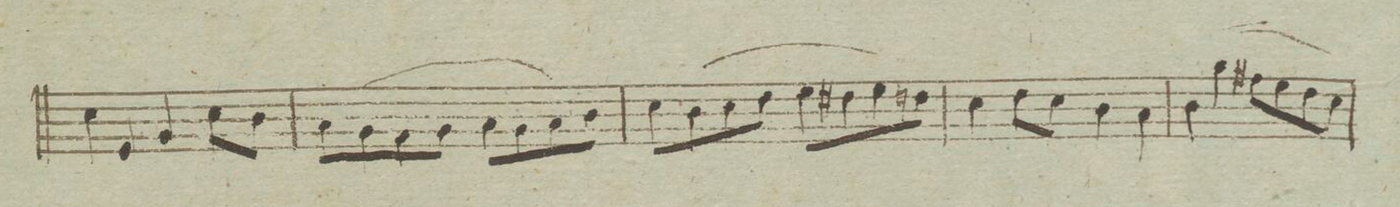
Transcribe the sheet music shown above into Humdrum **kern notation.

**kern	**dynam
*I"Violino. 1mo	*
*clefG2	*
*k[]	*
*met(c)	*
*M4/4	*
4cc\	.
4e/	.
4g/	.
8cc\L	.
8b\J	.
=57	=57
8a\L	.
(>8g\	.
8f\	.
8g\J	.
8a\L	.
8g\	.
8a\)	.
8b\J	.
=58	=58
8cc\L	.
(>8b\	.
8cc\	.
8dd\J	.
8ee\L	.
8dd#X\	.
8ee\)	.
8ddn\J	.
=59	=59
4cc\	.
8dd\L	.
8cc\J	.
4b\	.
4a\	.
=60	=60
4b\	.
(>4gg\	.
8ff#X\L	.
8ee\	.
8dd\	.
8cc\J)	.
=61	=61
*-	*-
